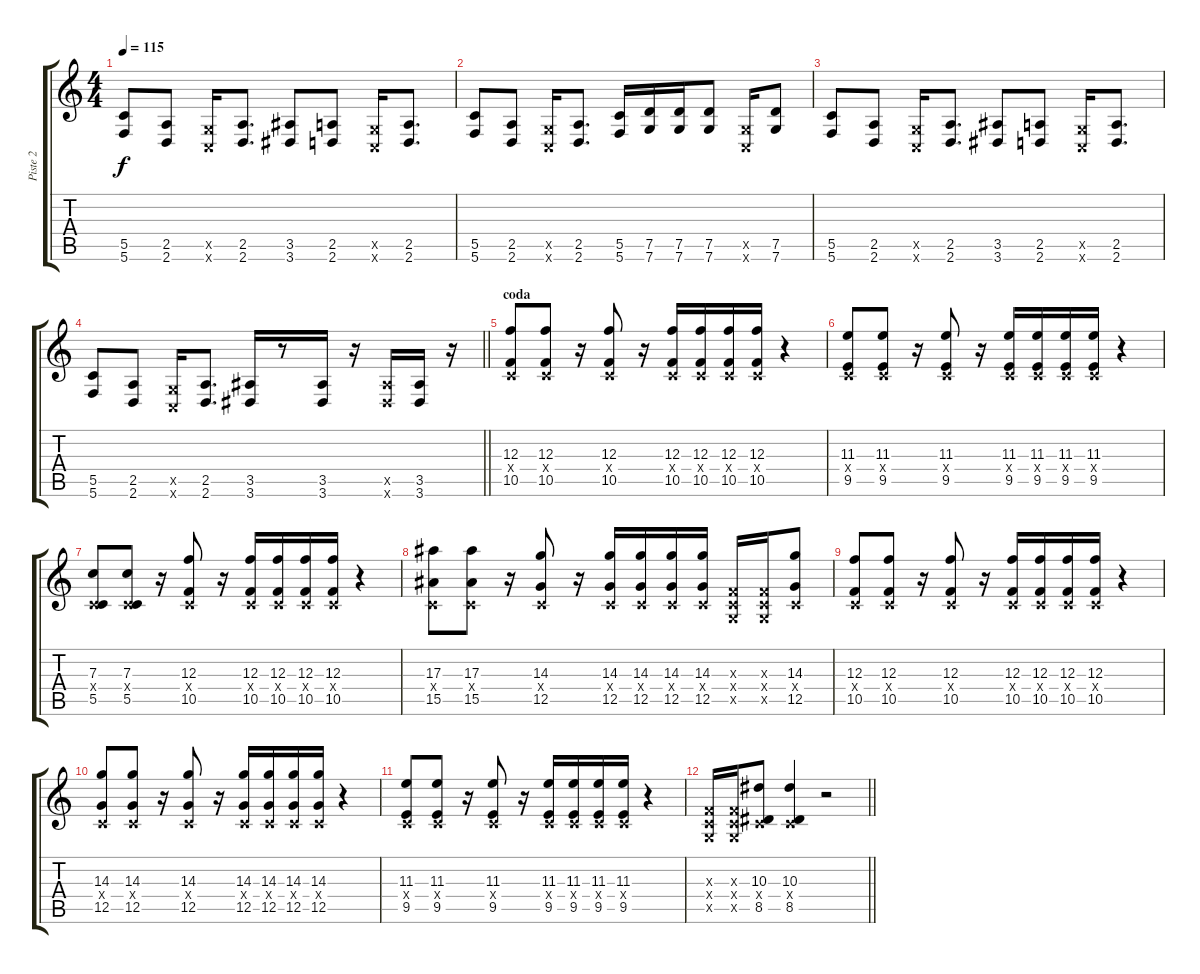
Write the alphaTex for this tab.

\track ("Piste 2" "Piste 2") {instrument distortionguitar}
\staff {score tabs}
\tuning (D4 A3 F3 C3 G2 C2) {hide}
\ts (4 4)
\tempo 115
\clef g2
\ks c
(5.5 5.6).8{dy f} (2.5 2.6).8 (0.5{x} 0.6{x}).16 (2.5 2.6).8{d} (3.5 3.6).8 (2.5 2.6).8 (0.5{x} 0.6{x}).16 (2.5 2.6).8{d} |
(5.5 5.6).8 (2.5 2.6).8 (0.5{x} 0.6{x}).16 (2.5 2.6).8{d} (5.5 5.6).16 (7.5 7.6).16 (7.5 7.6).16 (7.5 7.6).8 (0.5{x} 0.6{x}).16 (7.5 7.6).8 |
(5.5 5.6).8 (2.5 2.6).8 (0.5{x} 0.6{x}).16 (2.5 2.6).8{d} (3.5 3.6).8 (2.5 2.6).8 (0.5{x} 0.6{x}).16 (2.5 2.6).8{d} |
\barLineRight lightlight
(5.5 5.6).8 (2.5 2.6).8 (0.5{x} 0.6{x}).16 (2.5 2.6).8{d} (3.5 3.6).16 r.8 (3.5 3.6).16 r.16 (3.5{x} 3.6{x}).16 (3.5 3.6).16 r.16 |
\section ("" "coda")
(12.3 0.4{x} 10.5).8 (12.3 0.4{x} 10.5).8 r.16 (12.3 0.4{x} 10.5).8 r.16 (12.3 0.4{x} 10.5).16 (12.3 0.4{x} 10.5).16 (12.3 0.4{x} 10.5).16 (12.3 0.4{x} 10.5).16 r.4 |
(11.3 0.4{x} 9.5).8 (11.3 0.4{x} 9.5).8 r.16 (11.3 0.4{x} 9.5).8 r.16 (11.3 0.4{x} 9.5).16 (11.3 0.4{x} 9.5).16 (11.3 0.4{x} 9.5).16 (11.3 0.4{x} 9.5).16 r.4 |
(7.3 0.4{x} 5.5).8 (7.3 0.4{x} 5.5).8 r.16 (12.3 0.4{x} 10.5).8 r.16 (12.3 0.4{x} 10.5).16 (12.3 0.4{x} 10.5).16 (12.3 0.4{x} 10.5).16 (12.3 0.4{x} 10.5).16 r.4 |
(17.3 0.4{x} 15.5).8 (17.3 0.4{x} 15.5).8 r.16 (14.3 0.4{x} 12.5).8 r.16 (14.3 0.4{x} 12.5).16 (14.3 0.4{x} 12.5).16 (14.3 0.4{x} 12.5).16 (14.3 0.4{x} 12.5).16 (0.3{x} 0.4{x} 0.5{x}).16 (0.3{x} 0.4{x} 0.5{x}).16 (14.3 0.4{x} 12.5).8 |
(12.3 0.4{x} 10.5).8 (12.3 0.4{x} 10.5).8 r.16 (12.3 0.4{x} 10.5).8 r.16 (12.3 0.4{x} 10.5).16 (12.3 0.4{x} 10.5).16 (12.3 0.4{x} 10.5).16 (12.3 0.4{x} 10.5).16 r.4 |
(14.3 0.4{x} 12.5).8 (14.3 0.4{x} 12.5).8 r.16 (14.3 0.4{x} 12.5).8 r.16 (14.3 0.4{x} 12.5).16 (14.3 0.4{x} 12.5).16 (14.3 0.4{x} 12.5).16 (14.3 0.4{x} 12.5).16 r.4 |
(11.3 0.4{x} 9.5).8 (11.3 0.4{x} 9.5).8 r.16 (11.3 0.4{x} 9.5).8 r.16 (11.3 0.4{x} 9.5).16 (11.3 0.4{x} 9.5).16 (11.3 0.4{x} 9.5).16 (11.3 0.4{x} 9.5).16 r.4 |
\barLineRight lightlight
(0.3{x} 0.4{x} 0.5{x}).16 (0.3{x} 0.4{x} 0.5{x}).16 (10.3 0.4{x} 8.5).8 (10.3 0.4{x} 8.5).4 r.2
